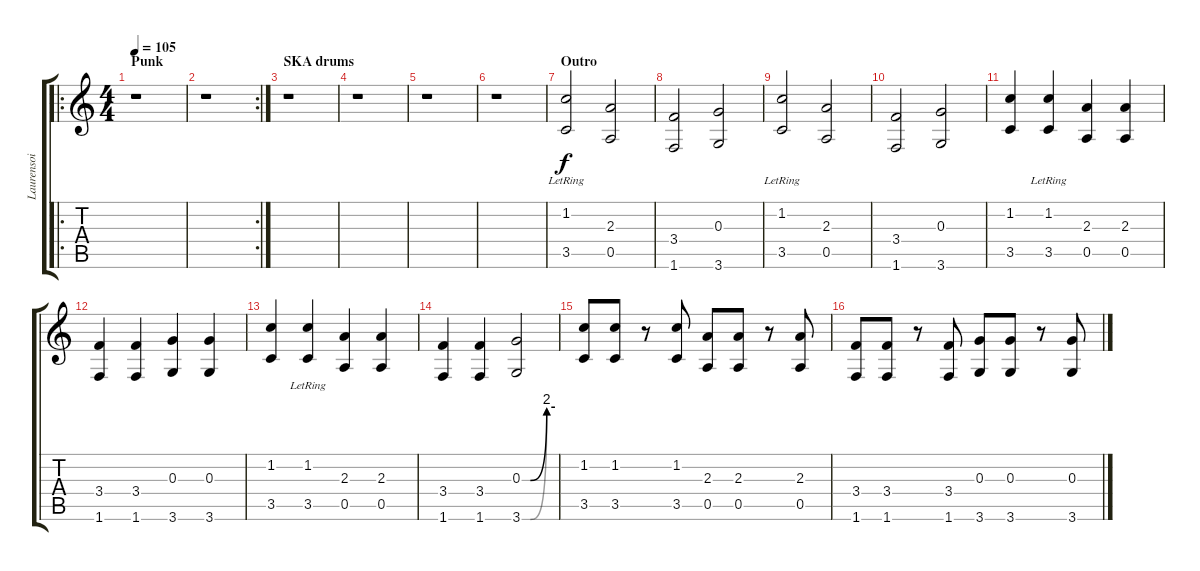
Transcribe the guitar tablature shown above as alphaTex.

\track ("Laurensoi" "Laurensoi") {instrument electricguitarclean}
\staff {score tabs}
\tuning (E4 B3 G3 D3 A2 E2) {hide}
\ro
\ts (4 4)
\section ("" "Punk")
\tempo 105
\clef g2
\ks c
r.1{dy f} |
\rc 2
r.1 |
\section ("" "SKA drums")
r.1 |
r.1 |
r.1 |
r.1 |
\section ("" "Outro")
(1.2 3.5{lr}).2 (2.3 0.5).2 |
(3.4 1.6).2 (0.3 3.6).2 |
(1.2 3.5{lr}).2 (2.3 0.5).2 |
(3.4 1.6).2 (0.3 3.6).2 |
(1.2 3.5).4 (1.2 3.5{lr}).4 (2.3 0.5).4 (2.3 0.5).4 |
(3.4 1.6).4 (3.4 1.6).4 (0.3 3.6).4 (0.3 3.6).4 |
(1.2 3.5).4 (1.2 3.5{lr}).4 (2.3 0.5).4 (2.3 0.5).4 |
(3.4 1.6).4 (3.4 1.6).4 (0.3{be (custom 0 0 15 0 45 8 60 8)} 3.6{be (custom 0 0 15 0 45 8 60 8)}).2 |
(1.2 3.5).8 (1.2 3.5).8 r.8 (1.2 3.5).8 (2.3 0.5).8 (2.3 0.5).8 r.8 (2.3 0.5).8 |
(3.4 1.6).8 (3.4 1.6).8 r.8 (3.4 1.6).8 (0.3 3.6).8 (0.3 3.6).8 r.8 (0.3 3.6).8
